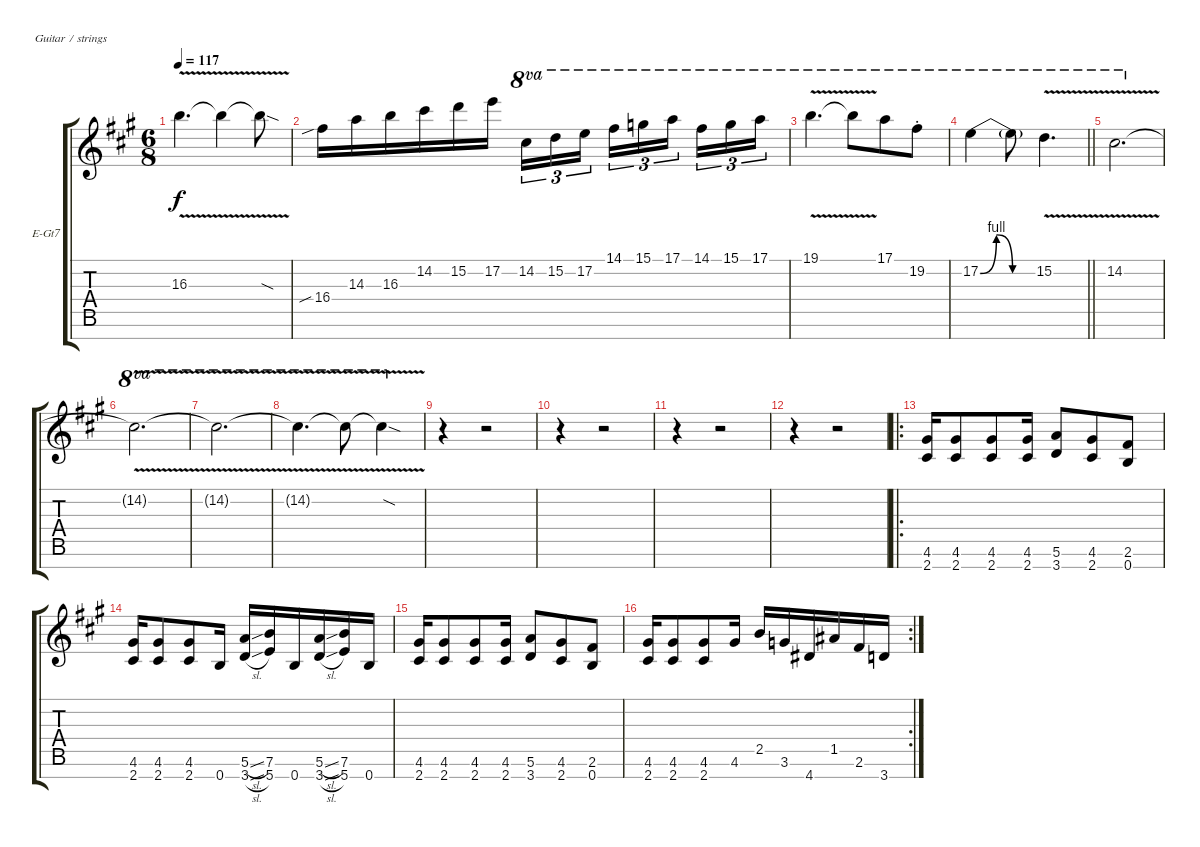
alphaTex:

\bracketExtendMode groupsimilarinstruments
\firstSystemTrackNameOrientation horizontal
\otherSystemsTrackNameOrientation horizontal
\track ("Lead / Rhythm Guitar 3" "E-Gt7") {instrument distortionguitar}
\staff {score tabs}
\tuning (E4 B3 G3 D3 A2 E2 B1)
\ts (6 8)
\tempo 117
\clef g2
\ks a
16.3{v}.4{d dy f} 16.3{v t}.4 16.3{v sod t}.8 |
16.4{sib}.16 14.3.16 16.3.16 14.2.16 15.2.16 17.2.16 14.2.16{tu (3 2) ot 8va} 15.2.16{tu (3 2) ot 8va} 17.2.16{tu (3 2) ot 8va} 14.1.16{tu (3 2) ot 8va} 15.1.16{tu (3 2) ot 8va} 17.1.16{tu (3 2) ot 8va} 14.1.16{tu (3 2) ot 8va} 15.1.16{tu (3 2) ot 8va} 17.1.16{tu (3 2) ot 8va} |
19.1{v}.4{d ot 8va} 19.1{v t}.8{ot 8va} 17.1.8{ot 8va} 19.2{st}.8{ot 8va} |
\barLineRight lightlight
17.2{be (bendrelease 0 0 30 4 30 4 60 0)}.4{ot 8va} 17.2{be (hold 0 0 60 0) t}.8{ot 8va} 15.2{v}.4{d ot 8va} |
14.2{v}.2{d ot 8va} |
14.2{v t}.2{d ot 8va} |
14.2{v t}.2{d ot 8va} |
14.2{v t}.4{d ot 8va} 14.2{v t}.8{ot 8va} 14.2{v sod t}.4{ot 8va} |
r.4 r.2 |
r.4 r.2 |
r.4 r.2 |
r.4 r.2 |
\ro
(4.6 2.7).16{ot 8vb} (4.6 2.7).8{ot 8vb} (4.6 2.7).8{ot 8vb} (4.6 2.7).16{ot 8vb} (5.6 3.7).8{ot 8vb} (4.6 2.7).8{ot 8vb} (2.6 0.7).8{ot 8vb} |
(4.6 2.7).16{ot 8vb} (4.6 2.7).8{ot 8vb} (4.6 2.7).8{ot 8vb} 0.7.16{ot 8vb} (5.6{sl} 3.7{sl}).16{ot 8vb} (7.6 5.7).16{ot 8vb} 0.7.16{ot 8vb} (5.6{sl} 3.7{sl}).16{ot 8vb} (7.6 5.7).16{ot 8vb} 0.7.16{ot 8vb} |
(4.6 2.7).16{ot 8vb} (4.6 2.7).8{ot 8vb} (4.6 2.7).8{ot 8vb} (4.6 2.7).16{ot 8vb} (5.6 3.7).8{ot 8vb} (4.6 2.7).8{ot 8vb} (2.6 0.7).8{ot 8vb} |
\rc 2
(4.6 2.7).16{ot 8vb} (4.6 2.7).8{ot 8vb} (4.6 2.7).8{ot 8vb} 4.6.16{ot 8vb} 2.5.16{ot 8vb} 3.6.16{ot 8vb} 4.7.16{ot 8vb} 1.5.16{ot 8vb} 2.6.16{ot 8vb} 3.7.16{ot 8vb}
